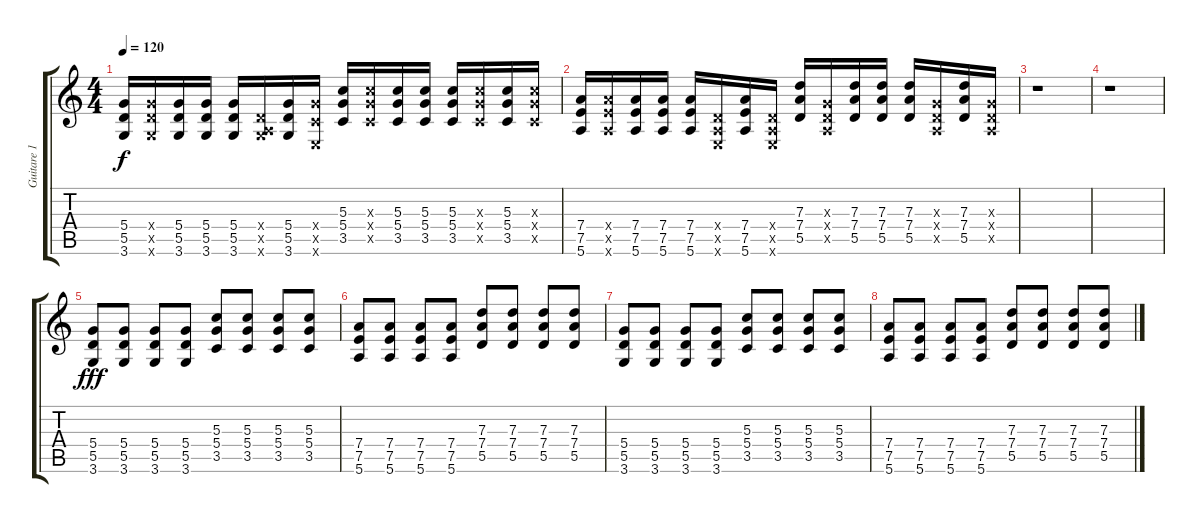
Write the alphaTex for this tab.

\track ("Guitare 1" "Guitare 1") {instrument acousticguitarnylon}
\staff {score tabs}
\tuning (E4 B3 G3 D3 A2 E2) {hide}
\ts (4 4)
\tempo 120
\clef g2
\ks c
(5.4 5.5 3.6).16{dy f} (5.4{x} 5.5{x} 3.6{x}).16 (5.4 5.5 3.6).16 (5.4 5.5 3.6).16 (5.4 5.5 3.6).16 (0.4{x} 0.5{x} 3.6{x}).16 (5.4 5.5 3.6).16 (5.4{x} 3.5{x} 0.6{x}).16 (5.3 5.4 3.5).16 (5.3{x} 5.4{x} 3.5{x}).16 (5.3 5.4 3.5).16 (5.3 5.4 3.5).16 (5.3 5.4 3.5).16 (5.3{x} 5.4{x} 3.5{x}).16 (5.3 5.4 3.5).16 (5.3{x} 5.4{x} 3.5{x}).16 |
(7.4 7.5 5.6).16 (7.4{x} 7.5{x} 5.6{x}).16 (7.4 7.5 5.6).16 (7.4 7.5 5.6).16 (7.4 7.5 5.6).16 (0.4{x} 0.5{x} 0.6{x}).16 (7.4 7.5 5.6).16 (0.4{x} 0.5{x} 0.6{x}).16 (7.3 7.4 5.5).16 (0.3{x} 0.4{x} 0.5{x}).16 (7.3 7.4 5.5).16 (7.3 7.4 5.5).16 (7.3 7.4 5.5).16 (0.3{x} 0.4{x} 0.5{x}).16 (7.3 7.4 5.5).16 (0.3{x} 0.4{x} 0.5{x}).16 |
r.1 |
r.1 |
(5.4 5.5 3.6).8{dy fff} (5.4 5.5 3.6).8 (5.4 5.5 3.6).8 (5.4 5.5 3.6).8 (5.3 5.4 3.5).8 (5.3 5.4 3.5).8 (5.3 5.4 3.5).8 (5.3 5.4 3.5).8 |
(7.4 7.5 5.6).8 (7.4 7.5 5.6).8 (7.4 7.5 5.6).8 (7.4 7.5 5.6).8 (7.3 7.4 5.5).8 (7.3 7.4 5.5).8 (7.3 7.4 5.5).8 (7.3 7.4 5.5).8 |
(5.4 5.5 3.6).8 (5.4 5.5 3.6).8 (5.4 5.5 3.6).8 (5.4 5.5 3.6).8 (5.3 5.4 3.5).8 (5.3 5.4 3.5).8 (5.3 5.4 3.5).8 (5.3 5.4 3.5).8 |
(7.4 7.5 5.6).8 (7.4 7.5 5.6).8 (7.4 7.5 5.6).8 (7.4 7.5 5.6).8 (7.3 7.4 5.5).8 (7.3 7.4 5.5).8 (7.3 7.4 5.5).8 (7.3 7.4 5.5).8
